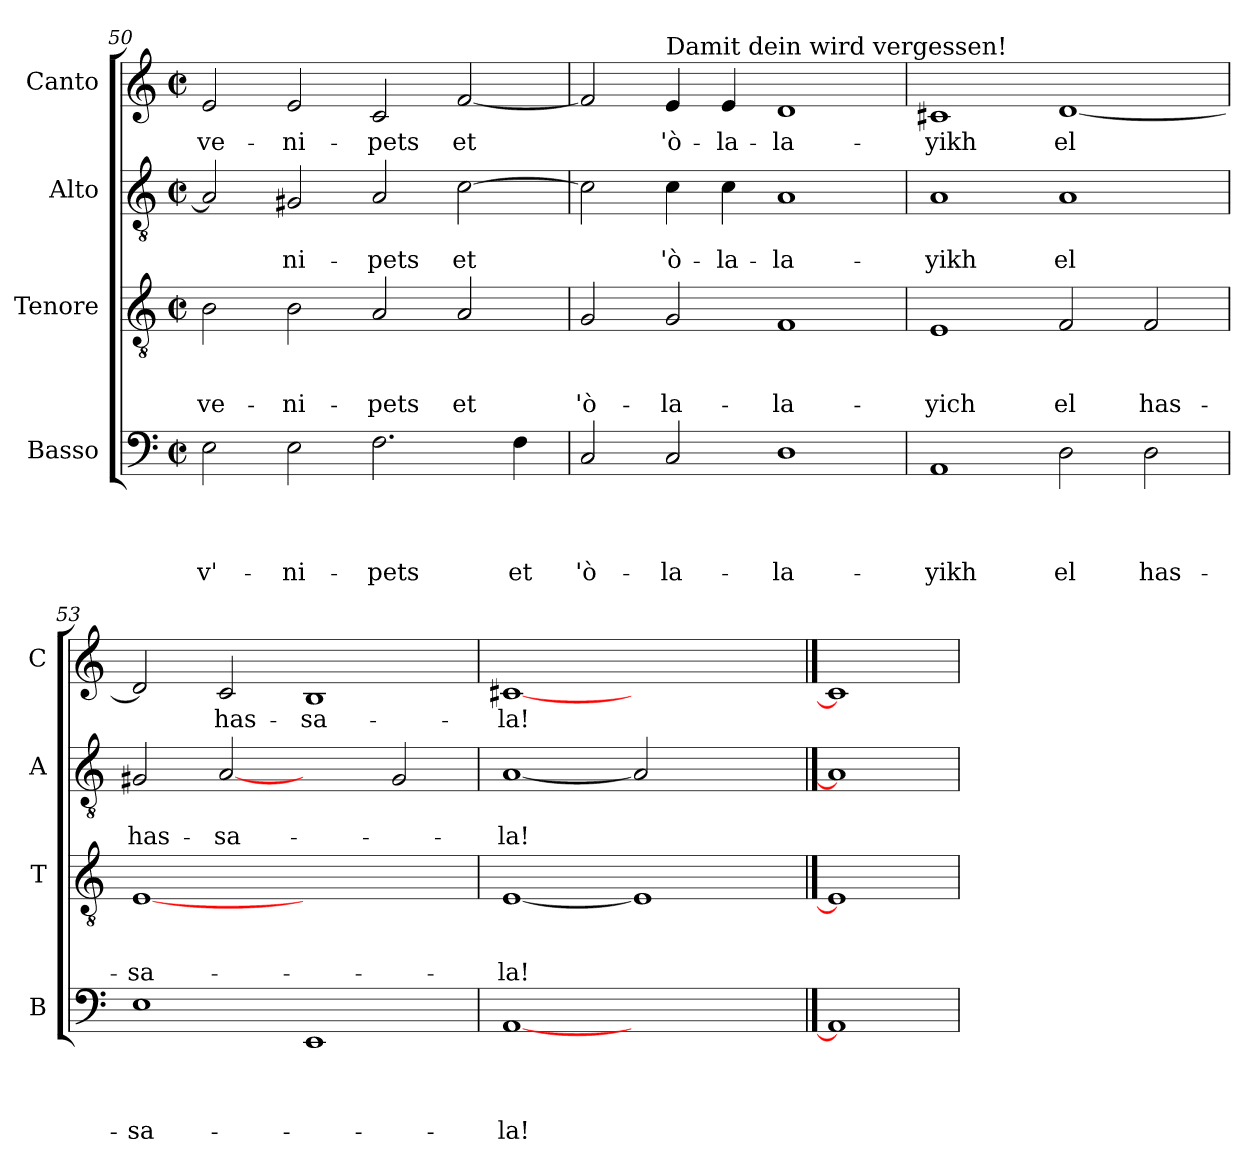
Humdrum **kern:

**kern	**text	**text	**text	**text	**kern	**text	**text	**text	**kern	**text	**text	**kern	**text
*part4	*part4	*part4	*part4	*part4	*part3	*part3	*part3	*part3	*part2	*part2	*part2	*part1	*part1
*staff4	*staff4	*staff4	*staff4	*staff4	*staff3	*staff3	*staff3	*staff3	*staff2	*staff2	*staff2	*staff1	*staff1
*I"Basso	*	*	*	*	*I"Tenore	*	*	*	*I"Alto	*	*	*I"Canto	*
*I'B	*	*	*	*	*I'T	*	*	*	*I'A	*	*	*I'C	*
*clefF4	*	*	*	*	*clefGv2	*	*	*	*clefGv2	*	*	*clefG2	*
*k[]	*	*	*	*	*k[]	*	*	*	*k[]	*	*	*k[]	*
*C:	*	*	*	*	*C:	*	*	*	*C:	*	*	*C:	*
*M2/2	*	*	*	*	*M2/2	*	*	*	*M2/2	*	*	*M2/2	*
*met(c|)	*	*	*	*	*met(c|)	*	*	*	*met(c|)	*	*	*met(c|)	*
=50	=50	=50	=50	=50	=50	=50	=50	=50	=50	=50	=50	=50	=50
!	!	!	!	!LO:LY:b	!	!	!	!LO:LY:b	!	!	!	!	!LO:LY:b
2E\	.	.	.	v'-	2B\	.	.	ve-	2A/]	.	.	2e/	ve-
!	!	!	!	!LO:LY:b	!	!	!	!LO:LY:b	!	!	!LO:LY:b	!	!LO:LY:b
2E\	.	.	.	-ni-	2B\	.	.	-ni-	2G#X/	.	-ni-	2e/	-ni-
!	!	!	!	!LO:LY:b	!	!	!	!LO:LY:b	!	!	!LO:LY:b	!	!LO:LY:b
2.F\	.	.	.	-pets	2A/	.	.	-pets	2A/	.	-pets	2c/	-pets
!	!	!	!	!	!	!	!	!LO:LY:b	!	!	!LO:LY:b	!	!LO:LY:b
.	.	.	.	.	2A/	.	.	et	[2c\	.	et	[2f/	et
!	!	!	!	!LO:LY:b	!	!	!	!	!	!	!	!	!
4F\	.	.	.	et	.	.	.	.	.	.	.	.	.
!!LO:LB:g=z
=51	=51	=51	=51	=51	=51	=51	=51	=51	=51	=51	=51	=51	=51
!	!	!	!	!LO:LY:b	!	!	!	!LO:LY:b	!	!	!	!	!
2C/	.	.	.	'ò-	2G/	.	.	'ò-	2c\]	.	.	2f/]	.
!	!	!	!	!	!	!	!	!	!	!	!	!LO:TX:a:t=Damit dein wird vergessen!	!
!	!	!	!	!LO:LY:b	!	!	!	!LO:LY:b	!	!	!LO:LY:b	!	!LO:LY:b
2C/	.	.	.	-la-	2G/	.	.	-la-	4c\	.	'ò-	4e/	'ò-
!	!	!	!	!	!	!	!	!	!	!	!LO:LY:b	!	!LO:LY:b
.	.	.	.	.	.	.	.	.	4c\	.	-la-	4e/	-la-
!	!	!	!	!LO:LY:b	!	!	!	!LO:LY:b	!	!	!LO:LY:b	!	!LO:LY:b
1D	.	.	.	-la-	1F	.	.	-la-	1A	.	-la-	1d	-la-
=52	=52	=52	=52	=52	=52	=52	=52	=52	=52	=52	=52	=52	=52
!	!	!	!	!LO:LY:b	!	!	!	!LO:LY:b	!	!	!LO:LY:b	!	!LO:LY:b
1AA	.	.	.	-yikh	1E	.	.	-yich	1A	.	-yikh	1c#X	-yikh
!	!	!	!	!LO:LY:b	!	!	!	!LO:LY:b	!	!	!LO:LY:b	!	!LO:LY:b
2D\	.	.	.	el	2F/	.	.	el	1A	.	el	[1d	el
!	!	!	!	!LO:LY:b	!	!	!	!LO:LY:b	!	!	!	!	!
2D\	.	.	.	has-	2F/	.	.	has-	.	.	.	.	.
=53	=53	=53	=53	=53	=53	=53	=53	=53	=53	=53	=53	=53	=53
!	!	!	!	!LO:LY:b	!	!	!	!LO:LY:b	!	!	!LO:LY:b	!	!
1E	.	.	.	-sa-	[1E	.	.	-sa-	2G#X/	.	has-	2d/]	.
!	!	!	!	!	!	!	!	!	!	!	!LO:LY:b	!	!LO:LY:b
.	.	.	.	.	.	.	.	.	[2A	.	-sa-	2c/	has-
!	!	!	!	!	!	!	!	!	!	!	!	!	!LO:LY:b
1EE	.	.	.	.	1ryy	.	.	.	2ryy	.	.	1B	-sa-
.	.	.	.	.	.	.	.	.	2G#/	.	.	.	.
=54	=54	=54	=54	=54	=54	=54	=54	=54	=54	=54	=54	=54	=54
!	!	!	!	!LO:LY:b	!	!	!	!LO:LY:b	!	!	!LO:LY:b	!	!LO:LY:b
[1AA	.	.	.	-la!	[1E	.	.	-la!	[1A	.	-la!	[1c#X	-la!
1ryy	.	.	.	.	1E]	.	.	.	2A]	.	.	1ryy	.
.	.	.	.	.	.	.	.	.	2ryy	.	.	.	.
==55	==55	==55	==55	==55	==55	==55	==55	==55	==55	==55	==55	==55	==55
1AA]	.	.	.	.	1E]	.	.	.	1A]	.	.	1c#]	.
=	=	=	=	=	=	=	=	=	=	=	=	=	=
*-	*-	*-	*-	*-	*-	*-	*-	*-	*-	*-	*-	*-	*-
